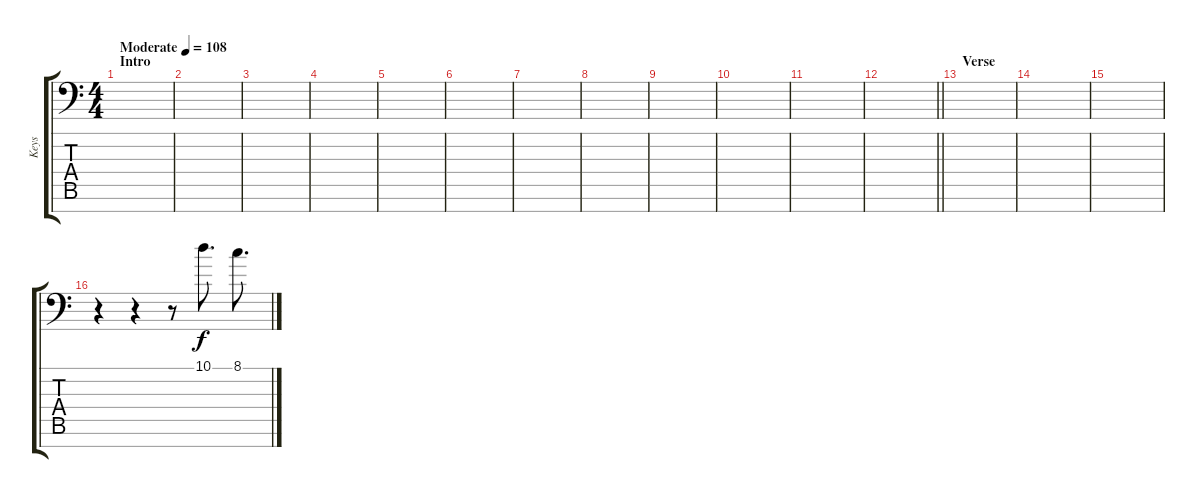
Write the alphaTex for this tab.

\track ("Keys" "Keys") {instrument vibraphone}
\staff {score tabs}
\tuning (E4 B3 G3 D3 A2 E2 C-1) {hide}
\ts (4 4)
\section ("" "Intro")
\tempo (108 "Moderate")
\clef f4
\ks c
|
|
|
|
|
|
|
|
|
|
|
\barLineRight lightlight
|
\section ("" "Verse")
|
|
|
r.4 r.4 r.8 10.1.8{d} 8.1.8{d}
